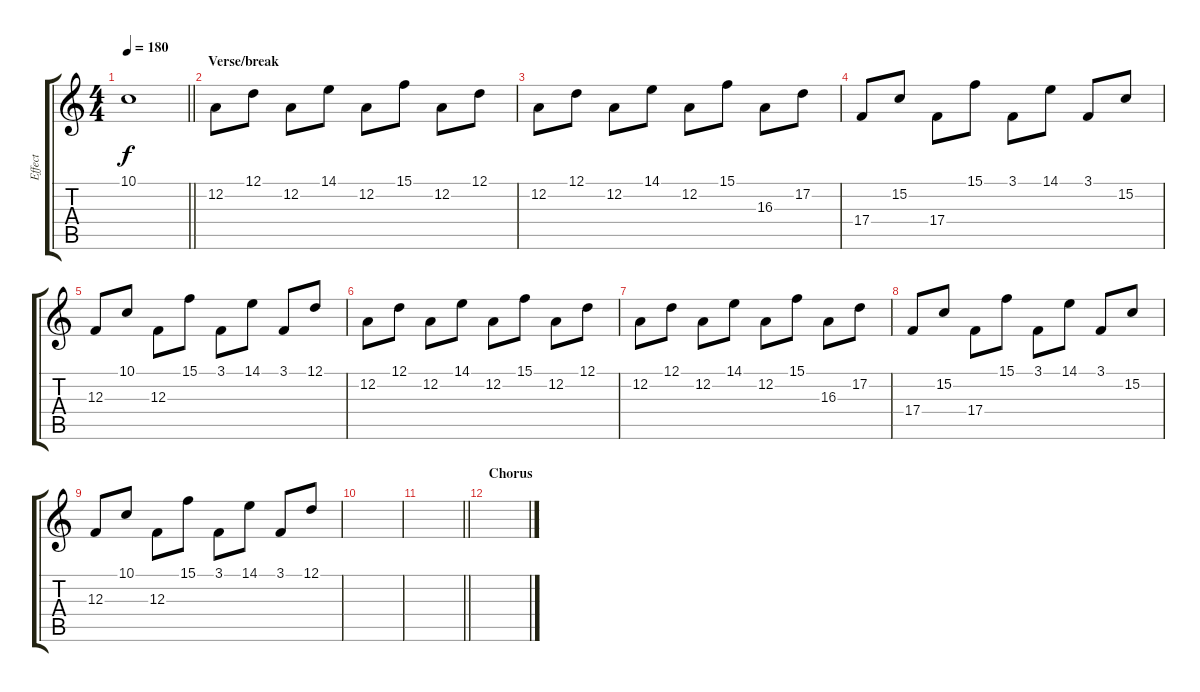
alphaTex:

\track ("Effect" "Effect") {instrument choiraahs}
\staff {score tabs}
\tuning (D4 A3 F3 C3 G2 C2) {hide}
\ts (4 4)
\tempo 180
\clef g2
\barLineRight lightlight
\ks c
10.1{t}.1{dy f} |
\section ("" "Verse/break")
12.2.8 12.1.8 12.2.8 14.1.8 12.2.8 15.1.8 12.2.8 12.1.8 |
12.2.8 12.1.8 12.2.8 14.1.8 12.2.8 15.1.8 16.3.8 17.2.8 |
17.4.8 15.2.8 17.4.8 15.1.8 3.1.8 14.1.8 3.1.8 15.2.8 |
12.3.8 10.1.8 12.3.8 15.1.8 3.1.8 14.1.8 3.1.8 12.1.8 |
12.2.8 12.1.8 12.2.8 14.1.8 12.2.8 15.1.8 12.2.8 12.1.8 |
12.2.8 12.1.8 12.2.8 14.1.8 12.2.8 15.1.8 16.3.8 17.2.8 |
17.4.8 15.2.8 17.4.8 15.1.8 3.1.8 14.1.8 3.1.8 15.2.8 |
12.3.8 10.1.8 12.3.8 15.1.8 3.1.8 14.1.8 3.1.8 12.1.8 |
|
\barLineRight lightlight
|
\section ("" "Chorus")
